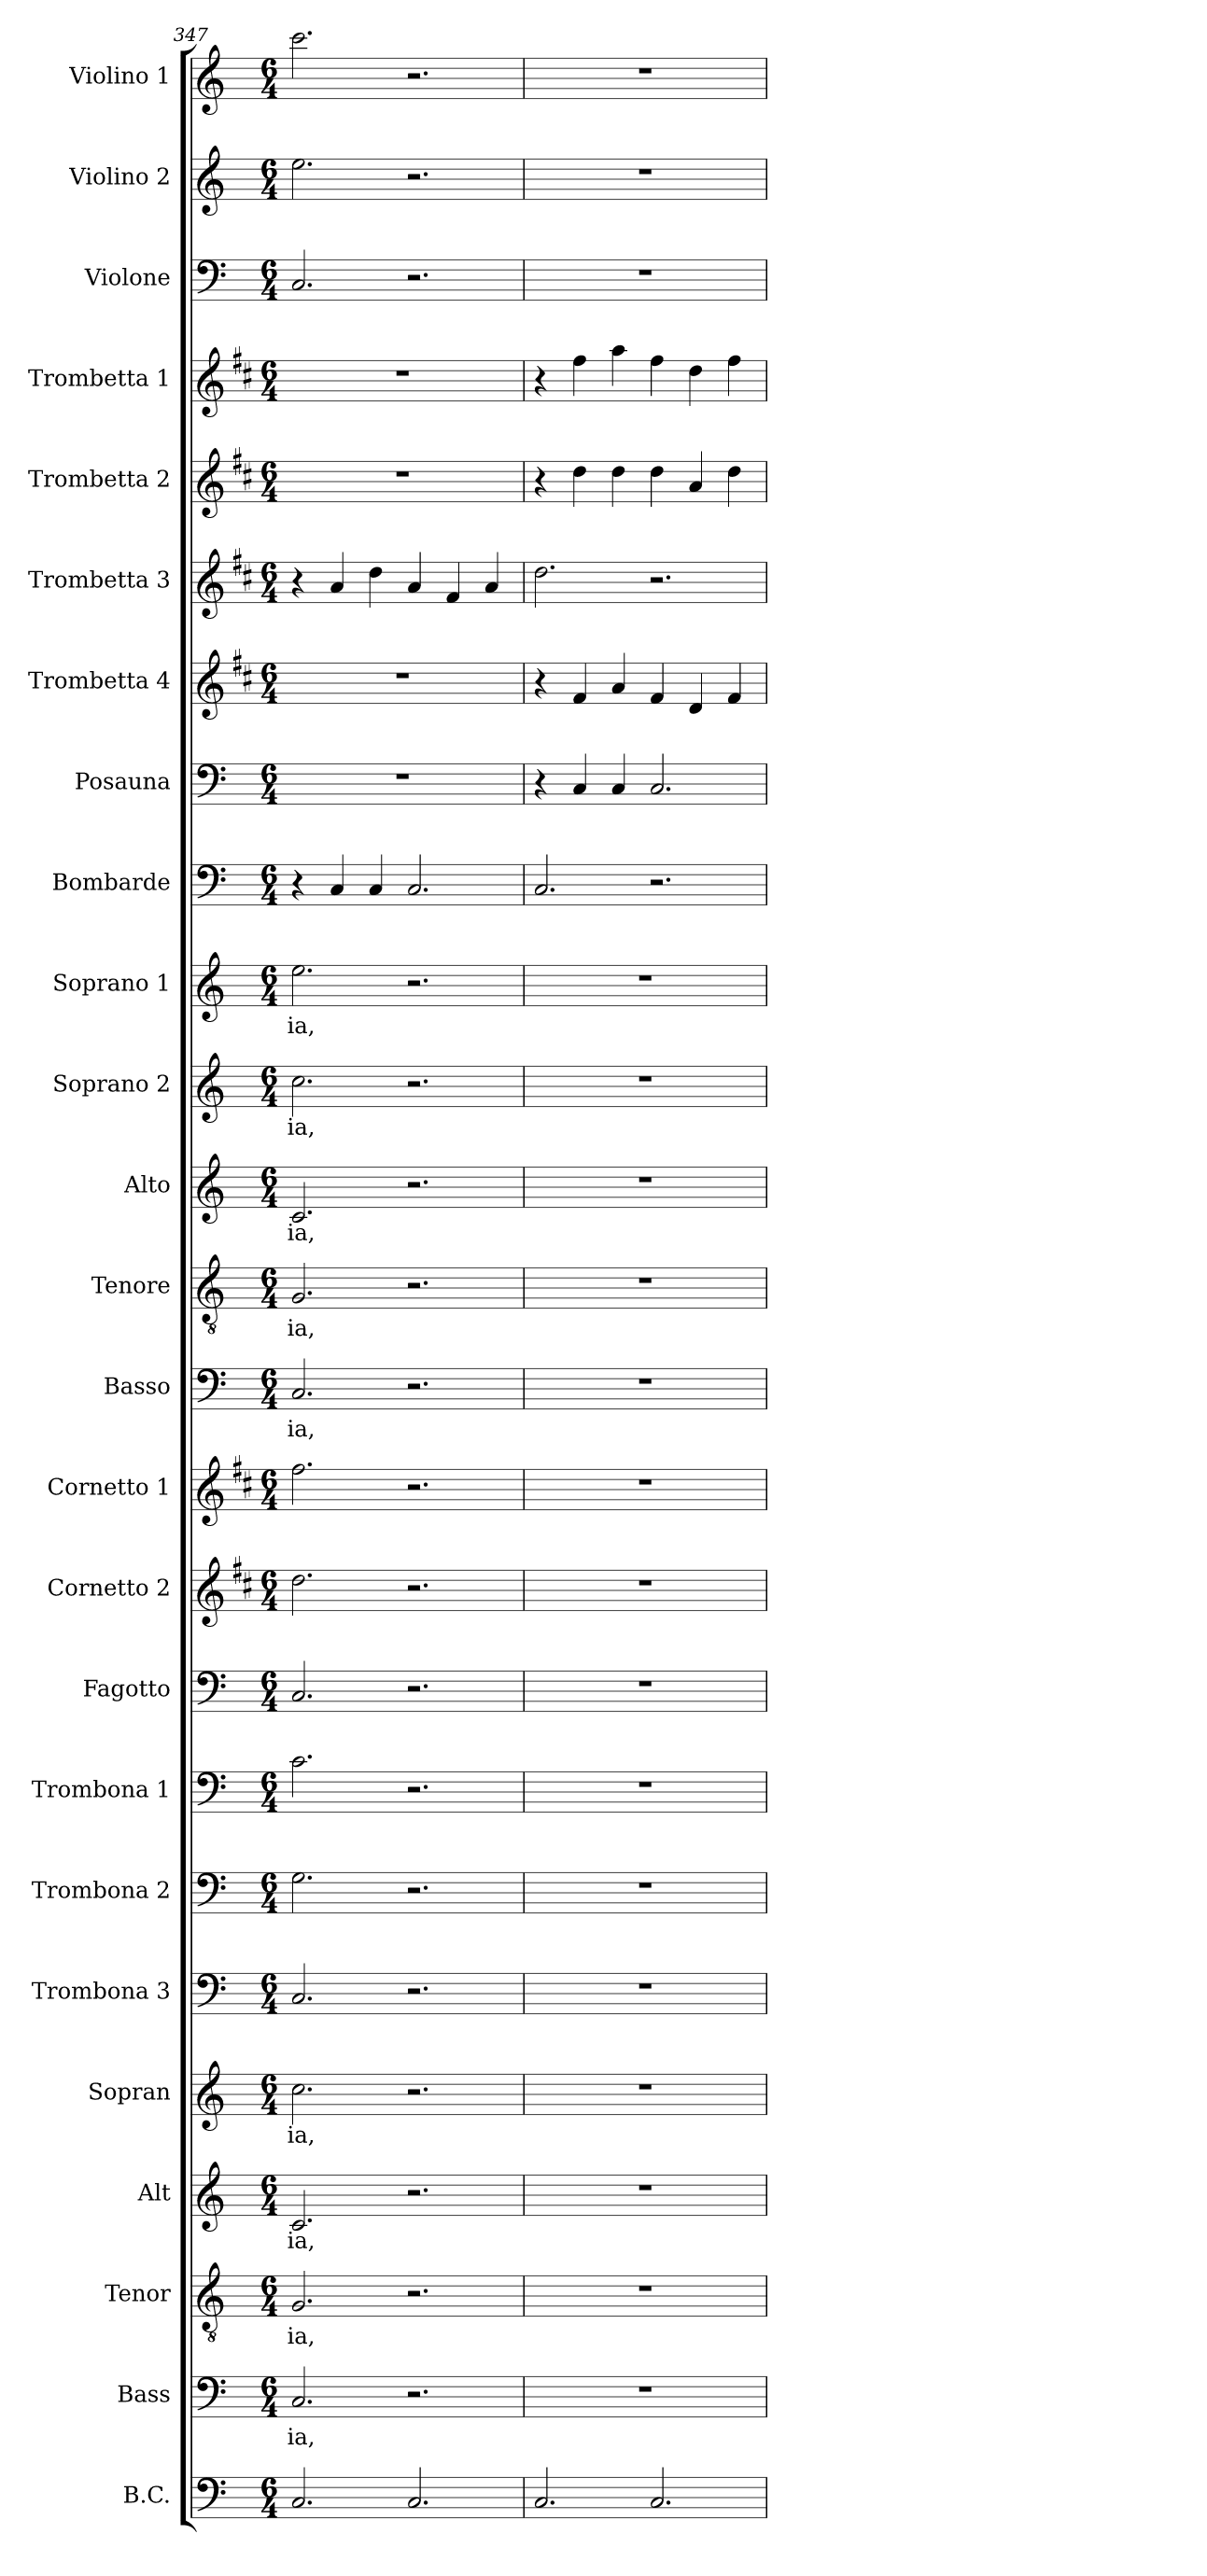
**kern	**kern	**text	**kern	**text	**kern	**text	**kern	**text	**kern	**kern	**kern	**kern	**kern	**kern	**kern	**text	**kern	**text	**kern	**text	**kern	**text	**kern	**text	**kern	**kern	**kern	**kern	**kern	**kern	**kern	**kern	**kern
*part25	*part24	*part24	*part23	*part23	*part22	*part22	*part21	*part21	*part20	*part19	*part18	*part17	*part16	*part15	*part14	*part14	*part13	*part13	*part12	*part12	*part11	*part11	*part10	*part10	*part9	*part8	*part7	*part6	*part5	*part4	*part3	*part2	*part1
*staff25	*staff24	*staff24	*staff23	*staff23	*staff22	*staff22	*staff21	*staff21	*staff20	*staff19	*staff18	*staff17	*staff16	*staff15	*staff14	*staff14	*staff13	*staff13	*staff12	*staff12	*staff11	*staff11	*staff10	*staff10	*staff9	*staff8	*staff7	*staff6	*staff5	*staff4	*staff3	*staff2	*staff1
*I"B.C.	*I"Bass	*	*I"Tenor	*	*I"Alt	*	*I"Sopran	*	*I"Trombona 3	*I"Trombona 2	*I"Trombona 1	*I"Fagotto	*I"Cornetto 2	*I"Cornetto 1	*I"Basso	*	*I"Tenore	*	*I"Alto	*	*I"Soprano 2	*	*I"Soprano 1	*	*I"Bombarde	*I"Posauna	*I"Trombetta 4	*I"Trombetta 3	*I"Trombetta 2	*I"Trombetta 1	*I"Violone	*I"Violino 2	*I"Violino 1
*I'B.C.	*I'B.	*	*I'T.	*	*I'A.	*	*I'S.	*	*I'Tbn. 2	*I'Tbn. 2	*I'Tbn. 1	*I'Fag.	*I'Cor. 2	*I'Cor. 1	*I'B.	*	*I'T.	*	*I'A.	*	*I'S.	*	*I'S.	*	*	*	*	*	*	*	*	*I'Vl. 2	*I'Vl. 1
*clefF4	*clefF4	*	*clefGv2	*	*clefG2	*	*clefG2	*	*clefF4	*clefF4	*clefF4	*clefF4	*clefG2	*clefG2	*clefF4	*	*clefGv2	*	*clefG2	*	*clefG2	*	*clefG2	*	*clefF4	*clefF4	*clefG2	*clefG2	*clefG2	*clefG2	*clefF4	*clefG2	*clefG2
*	*	*	*ITrd7c12	*	*	*	*	*	*	*	*	*	*ITrd1c2	*ITrd1c2	*	*	*ITrd7c12	*	*	*	*	*	*	*	*	*	*ITrd1c2	*ITrd1c2	*ITrd1c2	*ITrd1c2	*	*	*
*k[]	*k[]	*	*k[]	*	*k[]	*	*k[]	*	*k[]	*k[]	*k[]	*k[]	*k[]	*k[]	*k[]	*	*k[]	*	*k[]	*	*k[]	*	*k[]	*	*k[]	*k[]	*k[]	*k[]	*k[]	*k[]	*k[]	*k[]	*k[]
*C:	*C:	*	*C:	*	*C:	*	*C:	*	*C:	*C:	*C:	*C:	*C:	*C:	*C:	*	*C:	*	*C:	*	*C:	*	*C:	*	*C:	*C:	*C:	*C:	*C:	*C:	*C:	*C:	*C:
*M6/4	*M6/4	*	*M6/4	*	*M6/4	*	*M6/4	*	*M6/4	*M6/4	*M6/4	*M6/4	*M6/4	*M6/4	*M6/4	*	*M6/4	*	*M6/4	*	*M6/4	*	*M6/4	*	*M6/4	*M6/4	*M6/4	*M6/4	*M6/4	*M6/4	*M6/4	*M6/4	*M6/4
=347	=347	=347	=347	=347	=347	=347	=347	=347	=347	=347	=347	=347	=347	=347	=347	=347	=347	=347	=347	=347	=347	=347	=347	=347	=347	=347	=347	=347	=347	=347	=347	=347	=347
!	!	!LO:LY:b:color=#000000	!	!	!	!	!	!	!	!	!	!	!	!	!	!	!	!	!	!	!	!	!	!	!	!	!	!	!	!	!	!	!
!	!	!	!	!LO:LY:b:color=#000000	!	!	!	!	!	!	!	!	!	!	!	!	!	!	!	!	!	!	!	!	!	!	!	!	!	!	!	!	!
!	!	!	!	!	!	!LO:LY:b:color=#000000	!	!	!	!	!	!	!	!	!	!	!	!	!	!	!	!	!	!	!	!	!	!	!	!	!	!	!
!	!	!	!	!	!	!	!	!LO:LY:b:color=#000000	!	!	!	!	!	!	!	!	!	!	!	!	!	!	!	!	!	!	!	!	!	!	!	!	!
!	!	!	!	!	!	!	!	!	!	!	!	!	!	!	!	!LO:LY:b:color=#000000	!	!	!	!	!	!	!	!	!	!	!	!	!	!	!	!	!
!	!	!	!	!	!	!	!	!	!	!	!	!	!	!	!	!	!	!LO:LY:b:color=#000000	!	!	!	!	!	!	!	!	!	!	!	!	!	!	!
!	!	!	!	!	!	!	!	!	!	!	!	!	!	!	!	!	!	!	!	!LO:LY:b:color=#000000	!	!	!	!	!	!	!	!	!	!	!	!	!
!	!	!	!	!	!	!	!	!	!	!	!	!	!	!	!	!	!	!	!	!	!	!LO:LY:b:color=#000000	!	!	!	!	!	!	!	!	!	!	!
!	!	!	!	!	!	!	!	!	!	!	!	!	!	!	!	!	!	!	!	!	!	!	!	!LO:LY:b:color=#000000	!	!LO:N:vis=1	!LO:N:vis=1	!	!LO:N:vis=1	!LO:N:vis=1	!	!	!
2.Ci/	2.Ci/	-ia,	2.GGi/	-ia,	2.ci/	-ia,	2.cci\	-ia,	2.Ci/	2.Gi\	2.ci\	2.Ci/	2.cci\	2.eei\	2.Ci/	-ia,	2.GGi/	-ia,	2.ci/	-ia,	2.cci\	-ia,	2.eei\	-ia,	4r	1.r	1.r	4r	1.r	1.r	2.Ci/	2.eei\	2.ccci\
.	.	.	.	.	.	.	.	.	.	.	.	.	.	.	.	.	.	.	.	.	.	.	.	.	4Ci/	.	.	4gi/	.	.	.	.	.
.	.	.	.	.	.	.	.	.	.	.	.	.	.	.	.	.	.	.	.	.	.	.	.	.	4Ci/	.	.	4cci\	.	.	.	.	.
2.Ci/	2.r	.	2.r	.	2.r	.	2.r	.	2.r	2.r	2.r	2.r	2.r	2.r	2.r	.	2.r	.	2.r	.	2.r	.	2.r	.	2.Ci/	.	.	4gi/	.	.	2.r	2.r	2.r
.	.	.	.	.	.	.	.	.	.	.	.	.	.	.	.	.	.	.	.	.	.	.	.	.	.	.	.	4ei/	.	.	.	.	.
.	.	.	.	.	.	.	.	.	.	.	.	.	.	.	.	.	.	.	.	.	.	.	.	.	.	.	.	4gi/	.	.	.	.	.
=348	=348	=348	=348	=348	=348	=348	=348	=348	=348	=348	=348	=348	=348	=348	=348	=348	=348	=348	=348	=348	=348	=348	=348	=348	=348	=348	=348	=348	=348	=348	=348	=348	=348
!	!LO:N:vis=1	!	!LO:N:vis=1	!	!LO:N:vis=1	!	!LO:N:vis=1	!	!LO:N:vis=1	!LO:N:vis=1	!LO:N:vis=1	!LO:N:vis=1	!LO:N:vis=1	!LO:N:vis=1	!LO:N:vis=1	!	!LO:N:vis=1	!	!LO:N:vis=1	!	!LO:N:vis=1	!	!LO:N:vis=1	!	!	!	!	!	!	!	!LO:N:vis=1	!LO:N:vis=1	!LO:N:vis=1
2.Ci/	1.r	.	1.r	.	1.r	.	1.r	.	1.r	1.r	1.r	1.r	1.r	1.r	1.r	.	1.r	.	1.r	.	1.r	.	1.r	.	2.Ci/	4r	4r	2.cci\	4r	4r	1.r	1.r	1.r
.	.	.	.	.	.	.	.	.	.	.	.	.	.	.	.	.	.	.	.	.	.	.	.	.	.	4Ci/	4ei/	.	4cci\	4eei\	.	.	.
.	.	.	.	.	.	.	.	.	.	.	.	.	.	.	.	.	.	.	.	.	.	.	.	.	.	4Ci/	4gi/	.	4cci\	4ggi\	.	.	.
2.Ci/	.	.	.	.	.	.	.	.	.	.	.	.	.	.	.	.	.	.	.	.	.	.	.	.	2.r	2.Ci/	4ei/	2.r	4cci\	4eei\	.	.	.
.	.	.	.	.	.	.	.	.	.	.	.	.	.	.	.	.	.	.	.	.	.	.	.	.	.	.	4ci/	.	4gi/	4cci\	.	.	.
.	.	.	.	.	.	.	.	.	.	.	.	.	.	.	.	.	.	.	.	.	.	.	.	.	.	.	4ei/	.	4cci\	4eei\	.	.	.
=	=	=	=	=	=	=	=	=	=	=	=	=	=	=	=	=	=	=	=	=	=	=	=	=	=	=	=	=	=	=	=	=	=
*-	*-	*-	*-	*-	*-	*-	*-	*-	*-	*-	*-	*-	*-	*-	*-	*-	*-	*-	*-	*-	*-	*-	*-	*-	*-	*-	*-	*-	*-	*-	*-	*-	*-
